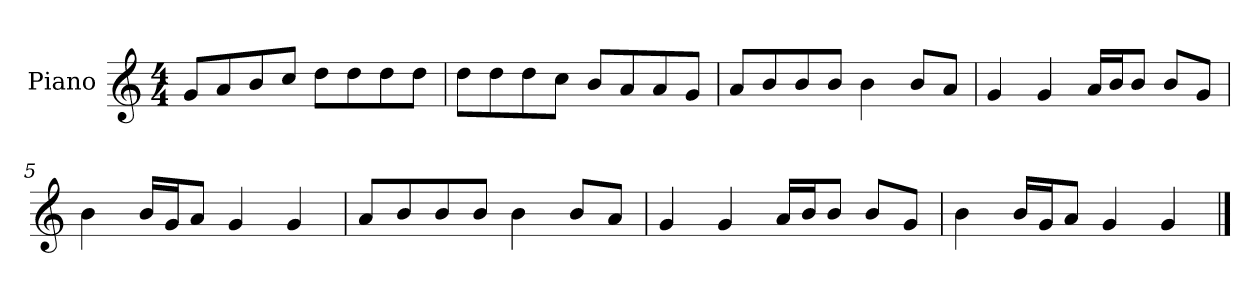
**kern
*part1
*staff1
*I"Piano
*I'P-no
*clefG2
*k[]
*M4/4
*MM90
=1
8g/L
8a/
8b/
8cc/J
8dd\L
8dd\
8dd\
8dd\J
=2
8dd\L
8dd\
8dd\
8cc\J
8b/L
8a/
8a/
8g/J
=3
8a/L
8b/
8b/
8b/J
4b\
8b/L
8a/J
=4
4g/
4g/
16a/LL
16b/J
8b/J
8b/L
8g/J
=5
4b\
16b/LL
16g/J
8a/J
4g/
4g/
!!LO:LB:g=z
=6
8a/L
8b/
8b/
8b/J
4b\
8b/L
8a/J
=7
4g/
4g/
16a/LL
16b/J
8b/J
8b/L
8g/J
=8
4b\
16b/LL
16g/J
8a/J
4g/
4g/
==
*-
